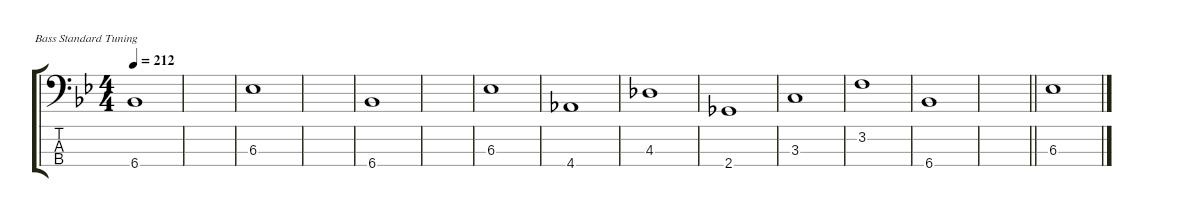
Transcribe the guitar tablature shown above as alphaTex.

\defaultSystemsLayout 4
\hideDynamics
\bracketExtendMode groupsimilarinstruments
\singleTrackTrackNamePolicy hidden
\multiTrackTrackNamePolicy allsystems
\firstSystemTrackNameMode fullname
\otherSystemsTrackNameMode fullname
\firstSystemTrackNameOrientation horizontal
\otherSystemsTrackNameOrientation horizontal
\defaultBarNumberDisplay Hide
\track ("bass" "A-Bass") {instrument acousticbass}
\staff {score tabs}
\tuning (G2 D2 A1 E1)
\ts (4 4)
\tempo 212
\clef f4
\ks bb
6.4.1{dy mf} |
|
6.3.1 |
|
6.4.1 |
|
6.3.1 |
4.4.1 |
4.3.1 |
2.4.1 |
3.3.1 |
3.2.1 |
6.4.1 |
\barLineRight lightlight
|
6.3.1
